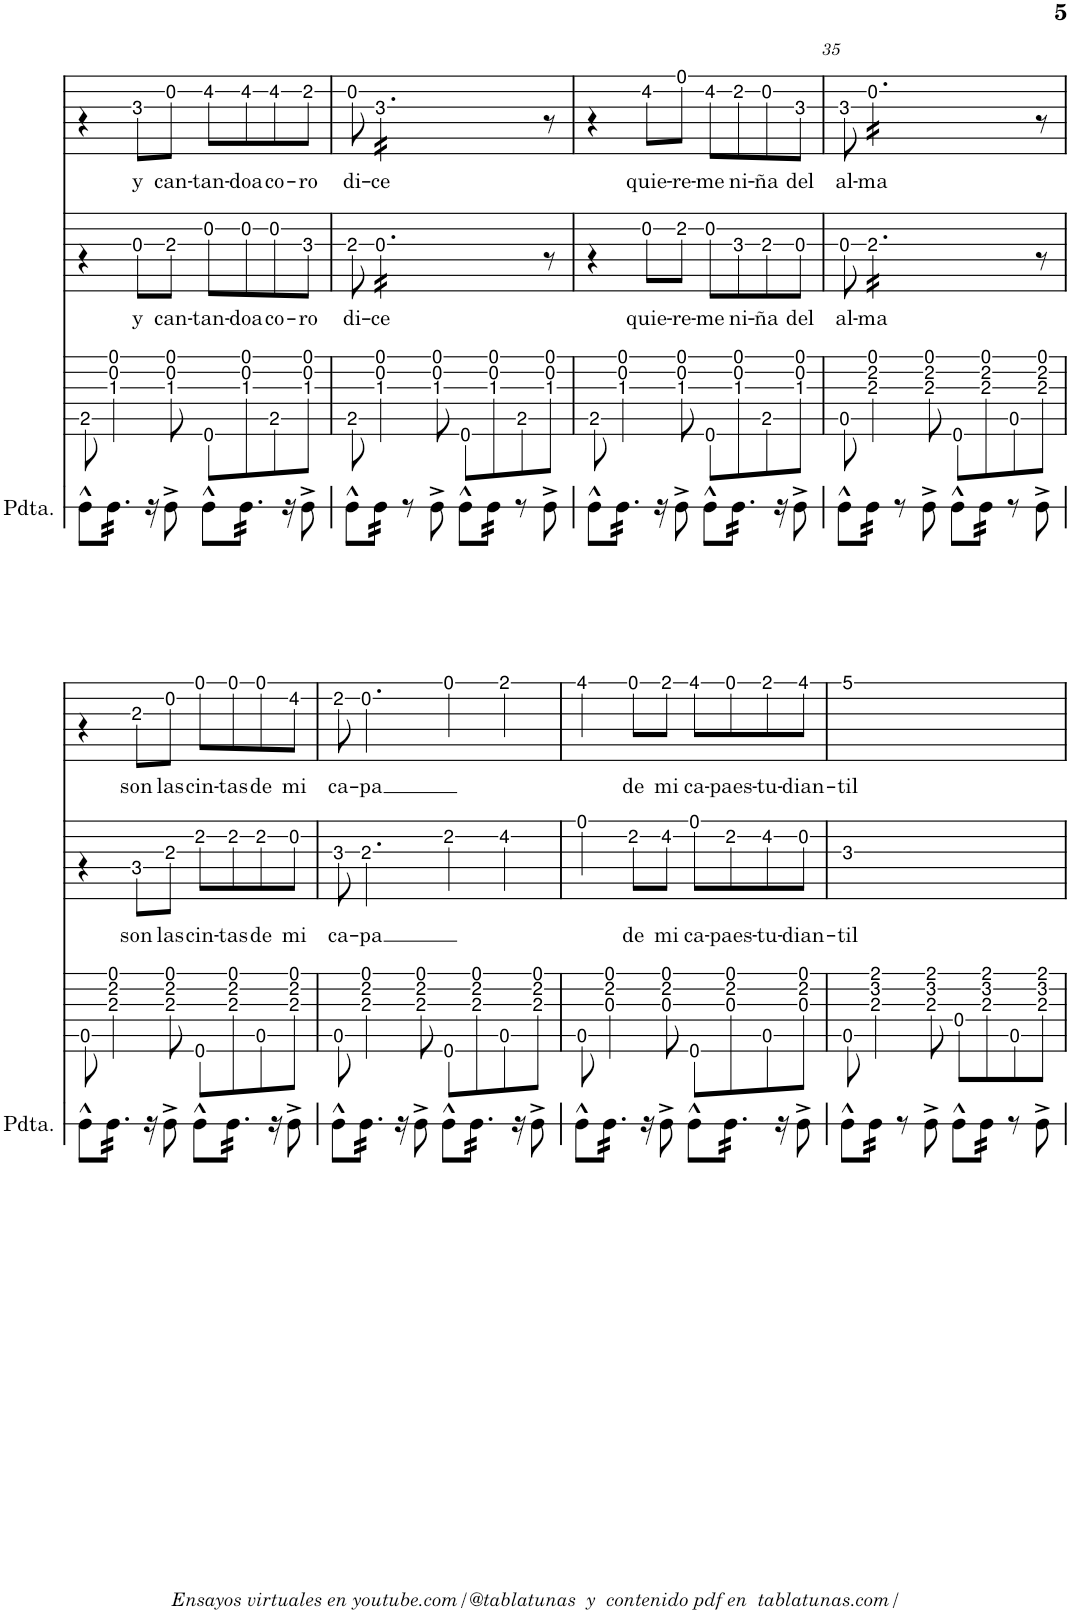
**kern	**kern	**kern	**text	**kern	**text
*part4	*part3	*part2	*part2	*part1	*part1
*staff4	*staff3	*staff2	*staff2	*staff1	*staff1
*I"Pandereta	*I"Guitarra	*I"Laúd	*	*I"Bandurria	*
*I'Pdta.	*	*	*	*	*
!!LO:PB:g=z
*clefX	*	*	*	*	*
*k[]	*k[]	*k[]	*	*k[]	*
*M4/4	*M4/4	*M4/4	*	*M4/4	*
=32	=32	=32	=32	=32	=32
8Re^^\L	8BB\	4r	.	4r	.
*tremolo	*	*	*	*	*
32Re\LLL	4G#X\ 4B\ 4e\	.	.	.	.
32Re\	.	.	.	.	.
32Re\	.	.	.	.	.
32Re\	.	.	.	.	.
!	!	!	!LO:LY:b	!	!LO:LY:b
32Re\	.	8B\L	y	8dd\L	y
32Re\JJJ	.	.	.	.	.
*Xtremolo	*	*	*	*	*
16r	.	.	.	.	.
!	!	!	!LO:LY:b	!	!LO:LY:b
8Re^\	8G#\ 8B\ 8e\	8c#X\J	can-	8ee\J	can-
!	!	!	!LO:LY:b	!	!LO:LY:b
8Re^^\L	8EE\L	8e\L	-tan-	8gg#X\L	-tan-
!	!	!	!LO:LY:b	!	!LO:LY:b
*tremolo	*	*	*	*	*
32Re\LLL	8G#\ 8B\ 8e\	8e\	-doa	8gg#\	-doa
32Re\	.	.	.	.	.
32Re\	.	.	.	.	.
32Re\	.	.	.	.	.
!	!	!	!LO:LY:b	!	!LO:LY:b
32Re\	8BB\	8e\	co-	8gg#\	co-
32Re\JJJ	.	.	.	.	.
*Xtremolo	*	*	*	*	*
16r	.	.	.	.	.
!	!	!	!LO:LY:b	!	!LO:LY:b
8Re^\	8G#\ 8B\ 8e\J	8d\J	-ro	8ff#X\J	-ro
=33	=33	=33	=33	=33	=33
!	!	!	!LO:LY:b	!	!LO:LY:b
8Re^^\L	8BB\	8c#X\	di-	8ee\	di-
!	!	!	!LO:LY:b	!	!LO:LY:b
*tremolo	*	*	*	*	*
32Re\	4G#X\ 4B\ 4e\	2.B\	-ce	2.dd\	-ce
32Re\	.	.	.	.	.
32Re\	.	.	.	.	.
32Re\JJJ	.	.	.	.	.
*Xtremolo	*	*	*	*	*
8r	.	.	.	.	.
8Re^\	8G#\ 8B\ 8e\	.	.	.	.
8Re^^\L	8EE\L	.	.	.	.
*tremolo	*	*	*	*	*
32Re\	8G#\ 8B\ 8e\	.	.	.	.
32Re\	.	.	.	.	.
32Re\	.	.	.	.	.
32Re\JJJ	.	.	.	.	.
*Xtremolo	*	*	*	*	*
8r	8BB\	.	.	.	.
8Re^\	8G#\ 8B\ 8e\J	8r	.	8r	.
=34	=34	=34	=34	=34	=34
8Re^^\L	8BB\	4r	.	4r	.
*tremolo	*	*	*	*	*
32Re\LLL	4G#X\ 4B\ 4e\	.	.	.	.
32Re\	.	.	.	.	.
32Re\	.	.	.	.	.
32Re\	.	.	.	.	.
!	!	!	!LO:LY:b	!	!LO:LY:b
32Re\	.	8e\L	quie-	8gg#X\L	quie-
32Re\JJJ	.	.	.	.	.
*Xtremolo	*	*	*	*	*
16r	.	.	.	.	.
!	!	!	!LO:LY:b	!	!LO:LY:b
8Re^\	8G#\ 8B\ 8e\	8f#X\J	-re-	8aa\J	-re-
!	!	!	!LO:LY:b	!	!LO:LY:b
8Re^^\L	8EE\L	8e\L	-me	8gg#\L	-me
!	!	!	!LO:LY:b	!	!LO:LY:b
*tremolo	*	*	*	*	*
32Re\LLL	8G#\ 8B\ 8e\	8d\	ni-	8ff#X\	ni-
32Re\	.	.	.	.	.
32Re\	.	.	.	.	.
32Re\	.	.	.	.	.
!	!	!	!LO:LY:b	!	!LO:LY:b
32Re\	8BB\	8c#X\	-ña	8ee\	-ña
32Re\JJJ	.	.	.	.	.
*Xtremolo	*	*	*	*	*
16r	.	.	.	.	.
!	!	!	!LO:LY:b	!	!LO:LY:b
8Re^\	8G#\ 8B\ 8e\J	8B\J	del	8dd\J	del
=35	=35	=35	=35	=35	=35
!	!	!	!LO:LY:b	!	!LO:LY:b
8Re^^\L	8AA\	8B\	al-	8dd\	al-
!	!	!	!LO:LY:b	!	!LO:LY:b
*tremolo	*	*	*	*	*
32Re\	4A\ 4c#X\ 4e\	2.c#X\	-ma	2.ee\	-ma
32Re\	.	.	.	.	.
32Re\	.	.	.	.	.
32Re\JJJ	.	.	.	.	.
*Xtremolo	*	*	*	*	*
8r	.	.	.	.	.
8Re^\	8A\ 8c#\ 8e\	.	.	.	.
8Re^^\L	8EE\L	.	.	.	.
*tremolo	*	*	*	*	*
32Re\	8A\ 8c#\ 8e\	.	.	.	.
32Re\	.	.	.	.	.
32Re\	.	.	.	.	.
32Re\JJJ	.	.	.	.	.
*Xtremolo	*	*	*	*	*
8r	8AA\	.	.	.	.
8Re^\	8A\ 8c#\ 8e\J	8r	.	8r	.
!!LO:LB:g=z
=36	=36	=36	=36	=36	=36
8Re^^\L	8AA\	4r	.	4r	.
*tremolo	*	*	*	*	*
32Re\LLL	4A\ 4c#X\ 4e\	.	.	.	.
32Re\	.	.	.	.	.
32Re\	.	.	.	.	.
32Re\	.	.	.	.	.
!	!	!	!LO:LY:b	!	!LO:LY:b
32Re\	.	8A\L	son	8cc#X\L	son
32Re\JJJ	.	.	.	.	.
*Xtremolo	*	*	*	*	*
16r	.	.	.	.	.
!	!	!	!LO:LY:b	!	!LO:LY:b
8Re^\	8A\ 8c#\ 8e\	8c#X\J	las	8ee\J	las
!	!	!	!LO:LY:b	!	!LO:LY:b
8Re^^\L	8EE\L	8f#X\L	cin-	8aa\L	cin-
!	!	!	!LO:LY:b	!	!LO:LY:b
*tremolo	*	*	*	*	*
32Re\LLL	8A\ 8c#\ 8e\	8f#\	-tas	8aa\	-tas
32Re\	.	.	.	.	.
32Re\	.	.	.	.	.
32Re\	.	.	.	.	.
!	!	!	!LO:LY:b	!	!LO:LY:b
32Re\	8AA\	8f#\	de	8aa\	de
32Re\JJJ	.	.	.	.	.
*Xtremolo	*	*	*	*	*
16r	.	.	.	.	.
!	!	!	!LO:LY:b	!	!LO:LY:b
8Re^\	8A\ 8c#\ 8e\J	8e\J	mi	8gg#X\J	mi
=37	=37	=37	=37	=37	=37
!	!	!	!LO:LY:b	!	!LO:LY:b
8Re^^\L	8AA\	8d\	ca-	8ff#X\	ca-
!	!	!	!LO:LY:b	!	!LO:LY:b
*tremolo	*	*	*	*	*
32Re\LLL	4A\ 4c#X\ 4e\	4.c#X\	-pa	4.ee\	-pa
32Re\	.	.	.	.	.
32Re\	.	.	.	.	.
32Re\	.	.	.	.	.
32Re\	.	.	.	.	.
32Re\JJJ	.	.	.	.	.
*Xtremolo	*	*	*	*	*
16r	.	.	.	.	.
8Re^\	8A\ 8c#\ 8e\	.	.	.	.
8Re^^\L	8EE\L	4f#\	.	4aa\	.
*tremolo	*	*	*	*	*
32Re\LLL	8A\ 8c#\ 8e\	.	.	.	.
32Re\	.	.	.	.	.
32Re\	.	.	.	.	.
32Re\	.	.	.	.	.
32Re\	8AA\	4g#\	.	4bb\	.
32Re\JJJ	.	.	.	.	.
*Xtremolo	*	*	*	*	*
16r	.	.	.	.	.
8Re^\	8A\ 8c#\ 8e\J	.	.	.	.
=38	=38	=38	=38	=38	=38
8Re^^\L	8AA\	4a\	.	4ccc#X\	.
*tremolo	*	*	*	*	*
32Re\LLL	4G\ 4c#X\ 4e\	.	.	.	.
32Re\	.	.	.	.	.
32Re\	.	.	.	.	.
32Re\	.	.	.	.	.
!	!	!	!LO:LY:b	!	!LO:LY:b
32Re\	.	8f#X\L	de	8aa\L	de
32Re\JJJ	.	.	.	.	.
*Xtremolo	*	*	*	*	*
16r	.	.	.	.	.
!	!	!	!LO:LY:b	!	!LO:LY:b
8Re^\	8G\ 8c#\ 8e\	8g#X\J	mi	8bb\J	mi
!	!	!	!LO:LY:b	!	!LO:LY:b
8Re^^\L	8EE\L	8a\L	ca-	8ccc#\L	ca-
!	!	!	!LO:LY:b	!	!LO:LY:b
*tremolo	*	*	*	*	*
32Re\LLL	8G\ 8c#\ 8e\	8f#\	-paes-	8aa\	-paes-
32Re\	.	.	.	.	.
32Re\	.	.	.	.	.
32Re\	.	.	.	.	.
!	!	!	!LO:LY:b	!	!LO:LY:b
32Re\	8AA\	8g#\	-tu-	8bb\	-tu-
32Re\JJJ	.	.	.	.	.
*Xtremolo	*	*	*	*	*
16r	.	.	.	.	.
!	!	!	!LO:LY:b	!	!LO:LY:b
8Re^\	8G\ 8c#\ 8e\J	8e\J	-dian-	8ccc#\J	-dian-
=39	=39	=39	=39	=39	=39
!	!	!	!LO:LY:b	!	!LO:LY:b
8Re^^\L	8AA\	1d	-til	1ddd	-til
*tremolo	*	*	*	*	*
32Re\	4A\ 4d\ 4f#X\	.	.	.	.
32Re\	.	.	.	.	.
32Re\	.	.	.	.	.
32Re\JJJ	.	.	.	.	.
*Xtremolo	*	*	*	*	*
8r	.	.	.	.	.
8Re^\	8A\ 8d\ 8f#\	.	.	.	.
8Re^^\L	8D\L	.	.	.	.
*tremolo	*	*	*	*	*
32Re\	8A\ 8d\ 8f#\	.	.	.	.
32Re\	.	.	.	.	.
32Re\	.	.	.	.	.
32Re\JJJ	.	.	.	.	.
*Xtremolo	*	*	*	*	*
8r	8AA\	.	.	.	.
8Re^\	8A\ 8d\ 8f#\J	.	.	.	.
=	=	=	=	=	=
*-	*-	*-	*-	*-	*-
